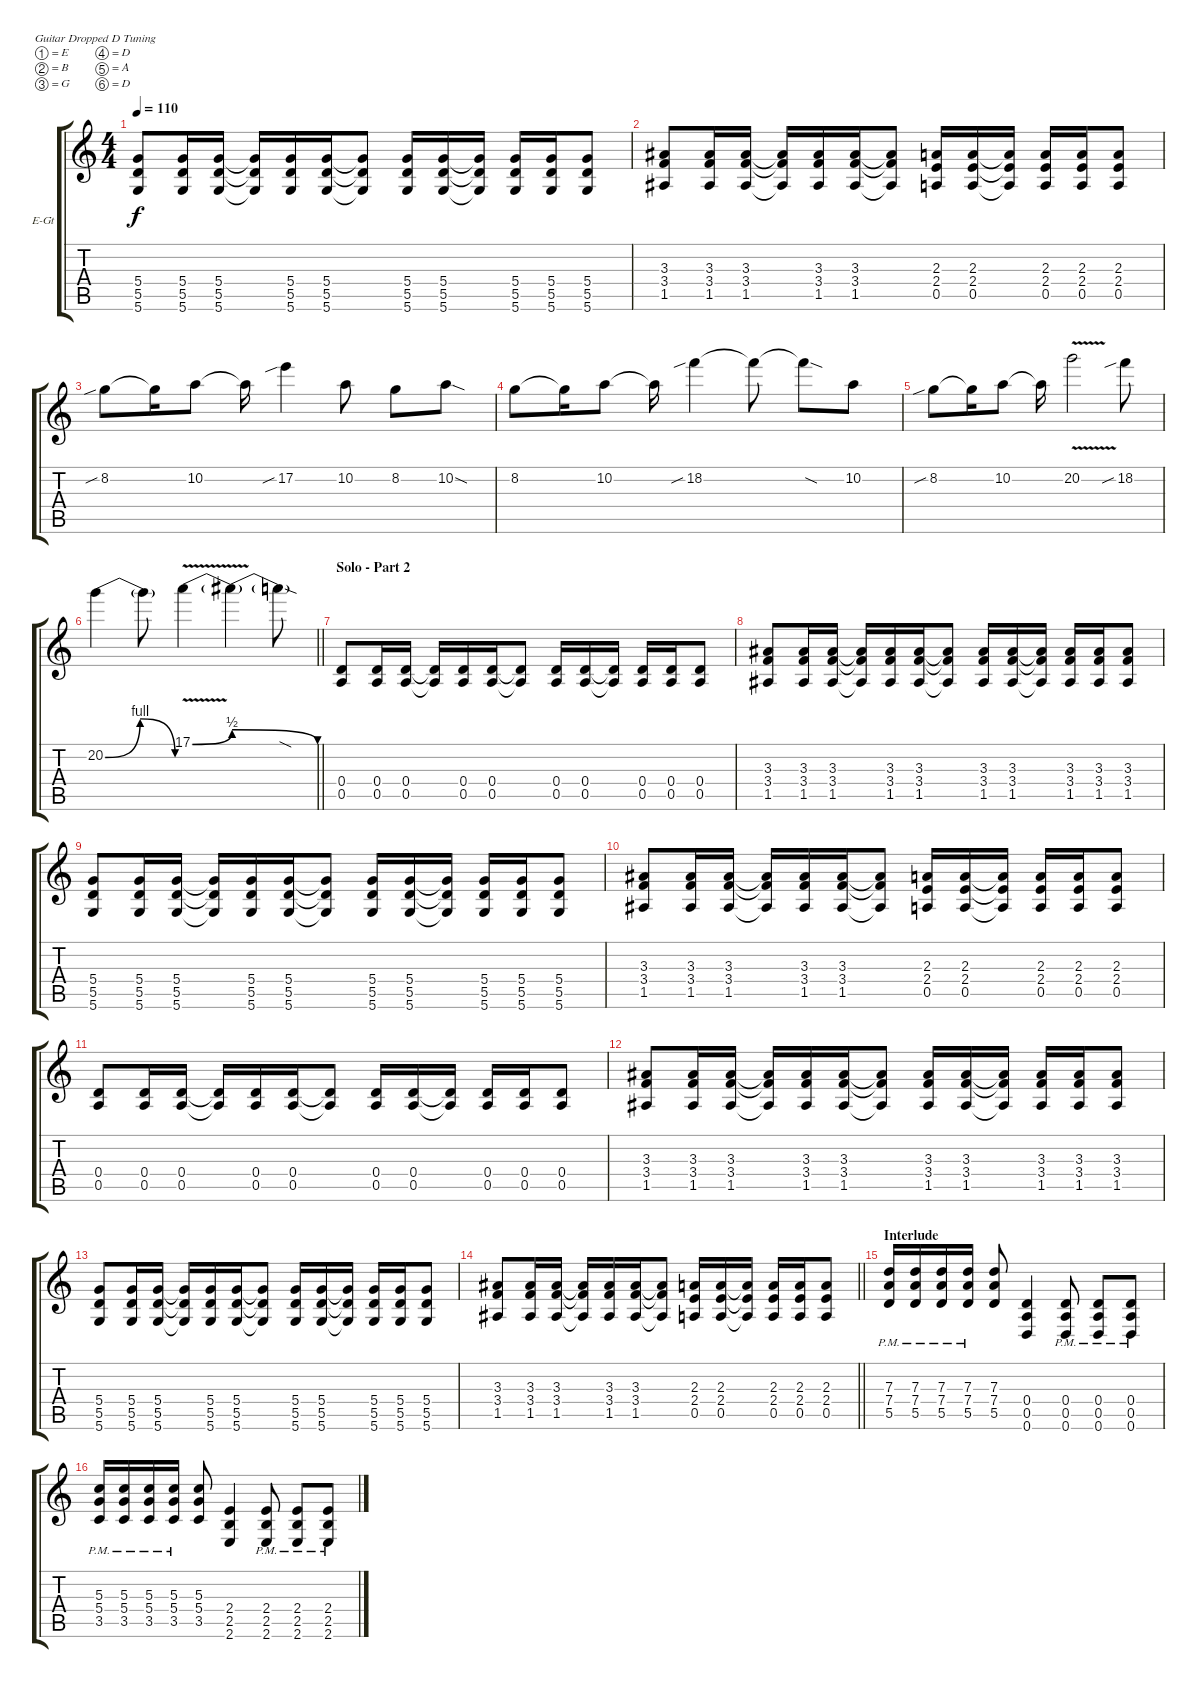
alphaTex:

\bracketExtendMode groupsimilarinstruments
\firstSystemTrackNameOrientation horizontal
\otherSystemsTrackNameOrientation horizontal
\track ("  Zacky Vengeance - Lead" "E-Gt") {instrument overdrivenguitar}
\staff {score tabs}
\tuning (E4 B3 G3 D3 A2 D2)
\ts (4 4)
\tempo 110
\clef g2
\ks c
(5.4 5.6 5.5).8{dy f} (5.4 5.6 5.5).16 (5.4 5.6 5.5).16 (5.4{t} 5.6{t} 5.5{t}).16 (5.4 5.6 5.5).16 (5.4 5.6 5.5).16 (5.4{t} 5.6{t} 5.5{t}).8 (5.4 5.6 5.5).16 (5.4 5.6 5.5).16 (5.4{t} 5.6{t} 5.5{t}).16 (5.4 5.6 5.5).16 (5.4 5.6 5.5).16 (5.4 5.6 5.5).8 |
(3.3 3.4 1.5).8 (3.3 3.4 1.5).16 (3.3 3.4 1.5).16 (3.3{t} 3.4{t} 1.5{t}).16 (3.3 3.4 1.5).16 (3.3 3.4 1.5).16 (3.3{t} 3.4{t} 1.5{t}).8 (2.3 2.4 0.5).16 (2.3 2.4 0.5).16 (2.3{t} 2.4{t} 0.5{t}).16 (2.3 2.4 0.5).16 (2.3 2.4 0.5).16 (2.3 2.4 0.5).8 |
8.2{sib}.8 8.2{t}.16 10.2.8 10.2{t}.16 17.2{sib}.4 10.2.8 8.2.8 10.2{sod}.8 |
8.2.8 8.2{t}.16 10.2.8 10.2{t}.16 18.2{sib}.4 18.2{t}.8 18.2{sod t}.8 10.2.8 |
8.2{sib}.8 8.2{t}.16 10.2.8 10.2{t}.16 20.2{v}.2 18.2{sib}.8 |
\barLineRight lightlight
20.2{be (bendrelease 0 0 19.2 4 25.2 4 45 0)}.4 20.2{t}.8 17.1{be (bend 0 0 60 2) v}.4 17.1{be (release 0 2 60 0) t}.4 17.1{sod t}.8 |
\section ("" "Solo - Part 2")
(0.4 0.5).8 (0.4 0.5).16 (0.4 0.5).16 (0.4{t} 0.5{t}).16 (0.4 0.5).16 (0.4 0.5).16 (0.4{t} 0.5{t}).8 (0.4 0.5).16 (0.4 0.5).16 (0.4{t} 0.5{t}).16 (0.4 0.5).16 (0.4 0.5).16 (0.4 0.5).8 |
(3.3 3.4 1.5).8 (3.3 3.4 1.5).16 (3.3 3.4 1.5).16 (3.3{t} 3.4{t} 1.5{t}).16 (3.3 3.4 1.5).16 (3.3 3.4 1.5).16 (3.3{t} 3.4{t} 1.5{t}).8 (3.3 3.4 1.5).16 (3.3 3.4 1.5).16 (3.3{t} 3.4{t} 1.5{t}).16 (3.3 3.4 1.5).16 (3.3 3.4 1.5).16 (3.3 3.4 1.5).8 |
(5.4 5.6 5.5).8 (5.4 5.6 5.5).16 (5.4 5.6 5.5).16 (5.4{t} 5.6{t} 5.5{t}).16 (5.4 5.6 5.5).16 (5.4 5.6 5.5).16 (5.4{t} 5.6{t} 5.5{t}).8 (5.4 5.6 5.5).16 (5.4 5.6 5.5).16 (5.4{t} 5.6{t} 5.5{t}).16 (5.4 5.6 5.5).16 (5.4 5.6 5.5).16 (5.4 5.6 5.5).8 |
(3.3 3.4 1.5).8 (3.3 3.4 1.5).16 (3.3 3.4 1.5).16 (3.3{t} 3.4{t} 1.5{t}).16 (3.3 3.4 1.5).16 (3.3 3.4 1.5).16 (3.3{t} 3.4{t} 1.5{t}).8 (2.3 2.4 0.5).16 (2.3 2.4 0.5).16 (2.3{t} 2.4{t} 0.5{t}).16 (2.3 2.4 0.5).16 (2.3 2.4 0.5).16 (2.3 2.4 0.5).8 |
(0.4 0.5).8 (0.4 0.5).16 (0.4 0.5).16 (0.4{t} 0.5{t}).16 (0.4 0.5).16 (0.4 0.5).16 (0.4{t} 0.5{t}).8 (0.4 0.5).16 (0.4 0.5).16 (0.4{t} 0.5{t}).16 (0.4 0.5).16 (0.4 0.5).16 (0.4 0.5).8 |
(3.3 3.4 1.5).8 (3.3 3.4 1.5).16 (3.3 3.4 1.5).16 (3.3{t} 3.4{t} 1.5{t}).16 (3.3 3.4 1.5).16 (3.3 3.4 1.5).16 (3.3{t} 3.4{t} 1.5{t}).8 (3.3 3.4 1.5).16 (3.3 3.4 1.5).16 (3.3{t} 3.4{t} 1.5{t}).16 (3.3 3.4 1.5).16 (3.3 3.4 1.5).16 (3.3 3.4 1.5).8 |
(5.4 5.6 5.5).8 (5.4 5.6 5.5).16 (5.4 5.6 5.5).16 (5.4{t} 5.6{t} 5.5{t}).16 (5.4 5.6 5.5).16 (5.4 5.6 5.5).16 (5.4{t} 5.6{t} 5.5{t}).8 (5.4 5.6 5.5).16 (5.4 5.6 5.5).16 (5.4{t} 5.6{t} 5.5{t}).16 (5.4 5.6 5.5).16 (5.4 5.6 5.5).16 (5.4 5.6 5.5).8 |
\barLineRight lightlight
(3.3 3.4 1.5).8 (3.3 3.4 1.5).16 (3.3 3.4 1.5).16 (3.3{t} 3.4{t} 1.5{t}).16 (3.3 3.4 1.5).16 (3.3 3.4 1.5).16 (3.3{t} 3.4{t} 1.5{t}).8 (2.3 2.4 0.5).16 (2.3 2.4 0.5).16 (2.3{t} 2.4{t} 0.5{t}).16 (2.3 2.4 0.5).16 (2.3 2.4 0.5).16 (2.3 2.4 0.5).8 |
\section ("" "Interlude")
(7.3{pm} 7.4{pm} 5.5{pm}).16 (7.3{pm} 7.4{pm} 5.5{pm}).16 (7.3{pm} 7.4{pm} 5.5{pm}).16 (7.3{pm} 7.4{pm} 5.5{pm}).16 (7.3 7.4 5.5).8 (0.5 0.6 0.4).4 (0.5{pm} 0.4{pm} 0.6{pm}).8 (0.5{pm} 0.6{pm} 0.4{pm}).8 (0.5{pm} 0.4{pm} 0.6{pm}).8 |
(5.3{pm} 3.5{pm} 5.4{pm}).16 (5.3{pm} 3.5{pm} 5.4{pm}).16 (5.3{pm} 3.5{pm} 5.4{pm}).16 (5.3{pm} 3.5{pm} 5.4{pm}).16 (5.3 3.5 5.4).8 (2.5 2.6 2.4).4 (2.5{pm} 2.6{pm} 2.4{pm}).8 (2.5{pm} 2.6{pm} 2.4{pm}).8 (2.5{pm} 2.6{pm} 2.4{pm}).8
